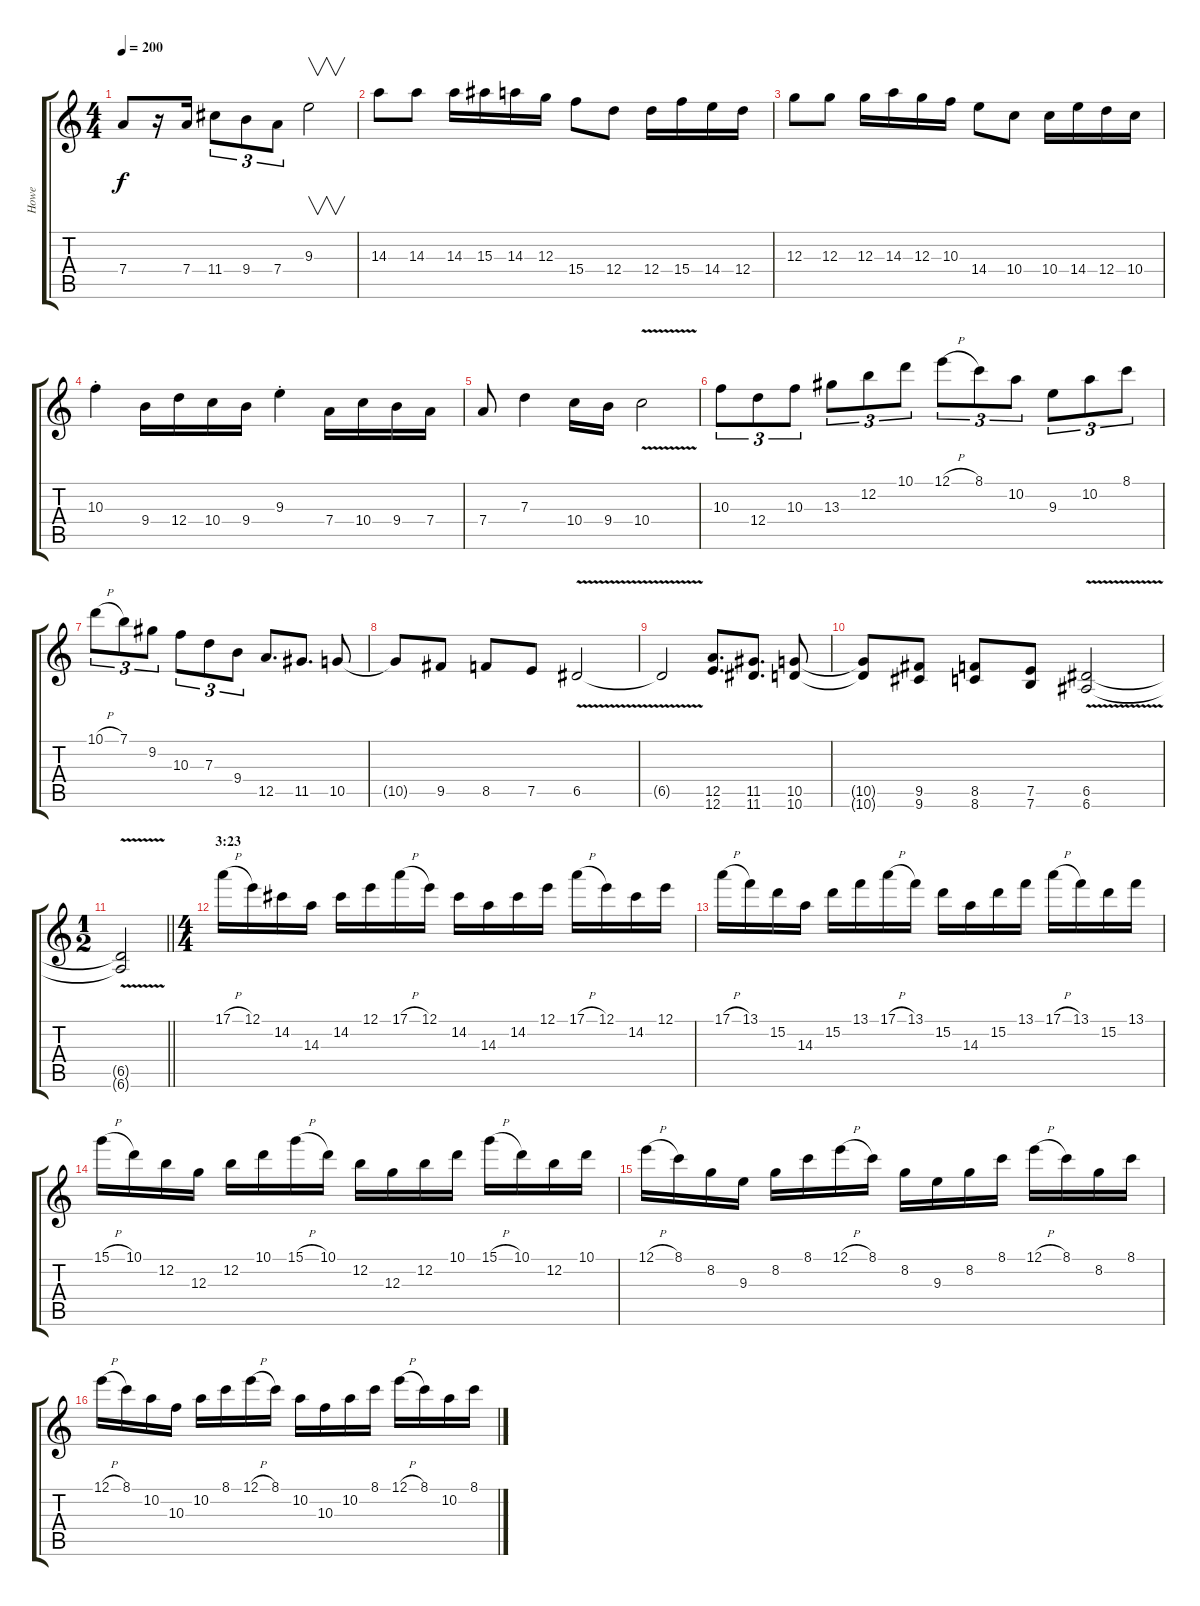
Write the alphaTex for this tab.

\track ("Howe" "Howe") {instrument distortionguitar}
\staff {score tabs}
\tuning (E4 B3 G3 D3 A2 E2) {hide}
\ts (4 4)
\tempo 200
\clef g2
\ks c
7.4.8{dy f} r.16 7.4.16 11.4.8{tu (3 2)} 9.4.8{tu (3 2)} 7.4.8{tu (3 2)} 9.3.2{v} |
14.3.8 14.3.8 14.3.16 15.3.16 14.3.16 12.3.16 15.4.8 12.4.8 12.4.16 15.4.16 14.4.16 12.4.16 |
12.3.8 12.3.8 12.3.16 14.3.16 12.3.16 10.3.16 14.4.8 10.4.8 10.4.16 14.4.16 12.4.16 10.4.16 |
10.3{st}.4 9.4.16 12.4.16 10.4.16 9.4.16 9.3{st}.4 7.4.16 10.4.16 9.4.16 7.4.16 |
7.4.8 7.3.4 10.4.16 9.4.16 10.4{v}.2 |
10.3.8{tu (3 2)} 12.4.8{tu (3 2)} 10.3.8{tu (3 2)} 13.3.8{tu (3 2)} 12.2.8{tu (3 2)} 10.1.8{tu (3 2)} 12.1{h}.8{tu (3 2)} 8.1.8{tu (3 2)} 10.2.8{tu (3 2)} 9.3.8{tu (3 2)} 10.2.8{tu (3 2)} 8.1.8{tu (3 2)} |
10.1{h}.8{tu (3 2)} 7.1.8{tu (3 2)} 9.2.8{tu (3 2)} 10.3.8{tu (3 2)} 7.3.8{tu (3 2)} 9.4.8{tu (3 2)} 12.5.8{d} 11.5.8{d} 10.5.8 |
10.5{t}.8 9.5.8 8.5.8 7.5.8 6.5{v}.2 |
6.5{t}.2 (12.5 12.6).8{d} (11.5 11.6).8{d} (10.5 10.6).8 |
(10.5{t} 10.6{t}).8 (9.5 9.6).8 (8.5 8.6).8 (7.5 7.6).8 (6.5{v} 6.6).2 |
\ts (1 2)
\barLineRight lightlight
(6.5{t} 6.6{t}).2 |
\ts (4 4)
\section ("" "3:23")
17.1{h}.16 12.1.16 14.2.16 14.3.16 14.2.16 12.1.16 17.1{h}.16 12.1.16 14.2.16 14.3.16 14.2.16 12.1.16 17.1{h}.16 12.1.16 14.2.16 12.1.16 |
17.1{h}.16 13.1.16 15.2.16 14.3.16 15.2.16 13.1.16 17.1{h}.16 13.1.16 15.2.16 14.3.16 15.2.16 13.1.16 17.1{h}.16 13.1.16 15.2.16 13.1.16 |
15.1{h}.16 10.1.16 12.2.16 12.3.16 12.2.16 10.1.16 15.1{h}.16 10.1.16 12.2.16 12.3.16 12.2.16 10.1.16 15.1{h}.16 10.1.16 12.2.16 10.1.16 |
12.1{h}.16 8.1.16 8.2.16 9.3.16 8.2.16 8.1.16 12.1{h}.16 8.1.16 8.2.16 9.3.16 8.2.16 8.1.16 12.1{h}.16 8.1.16 8.2.16 8.1.16 |
12.1{h}.16 8.1.16 10.2.16 10.3.16 10.2.16 8.1.16 12.1{h}.16 8.1.16 10.2.16 10.3.16 10.2.16 8.1.16 12.1{h}.16 8.1.16 10.2.16 8.1.16
